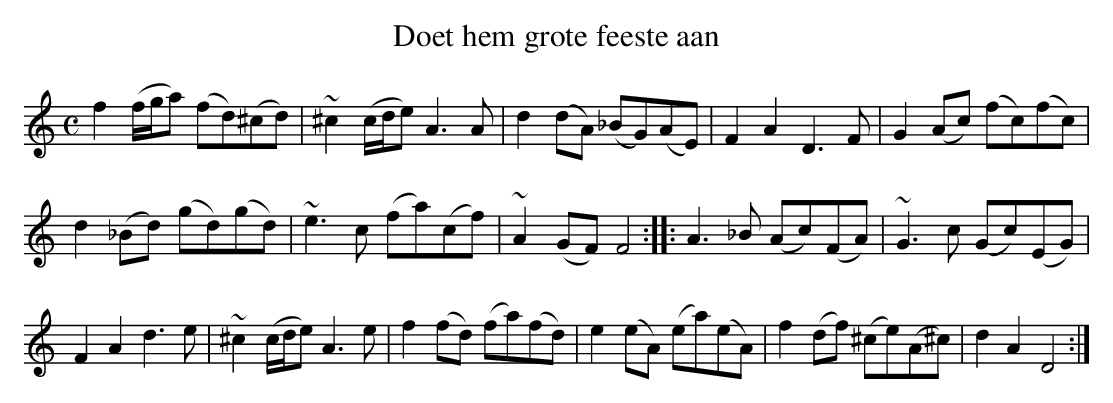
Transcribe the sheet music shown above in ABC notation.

X:1
T:Doet hem grote feeste aan
M:C
K:Ddor
f2(f/g/a) (fd)(^cd)|~^c2(c/d/e)A3A|d2(dA) (_BG)(AE)|F2A2D3F|G2(Ac) (fc)(fc)|
d2(_Bd) (gd)(gd)|~e3c (fa)(cf)|~A2(GF)F4:||:A3_B (Ac)(FA)|~G3c (Gc)(EG)|
F2A2d3e|~^c2(c/d/e)A3e|f2(fd) (fa)(fd)|e2(eA) (ea)(eA)|f2(df) (^ce)(A^c)|d2A2D4:|
